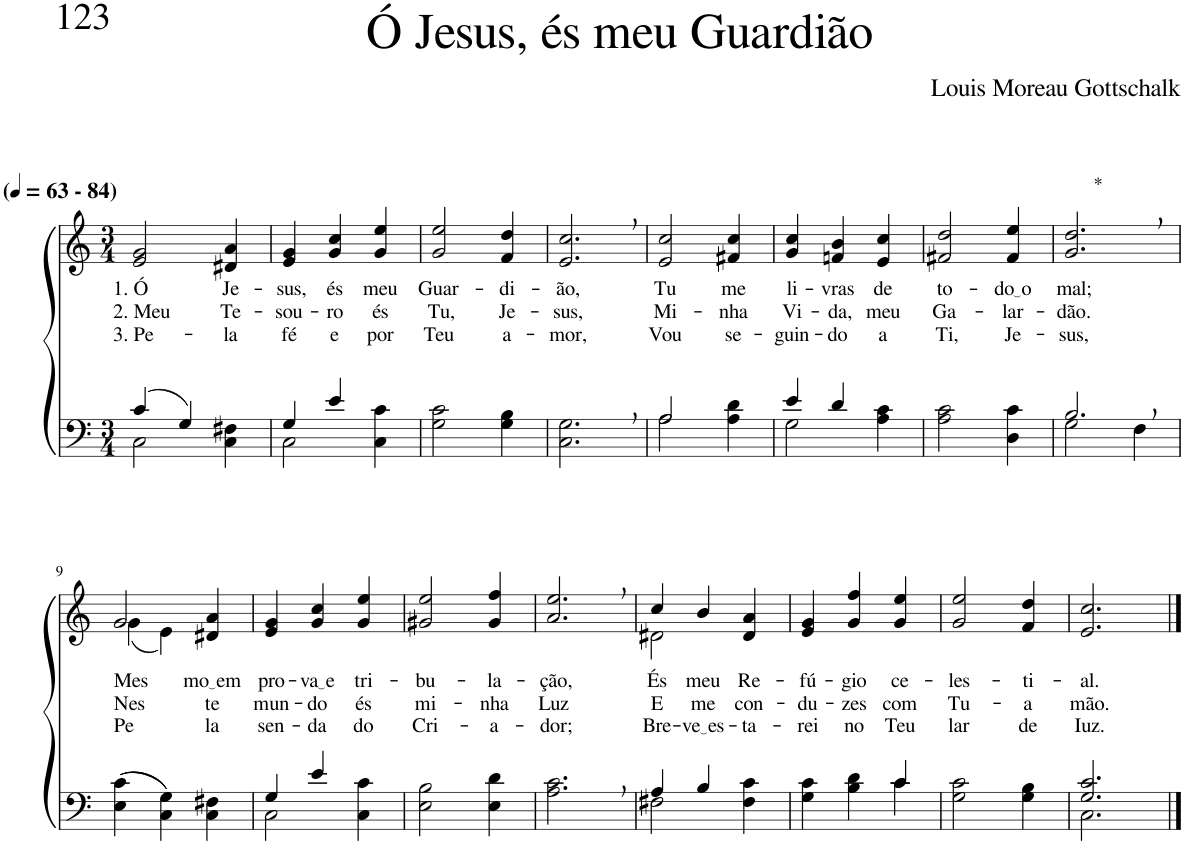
**kern	**kern	**text	**text	**text
*part2	*part1	*part1	*part1	*part1
*staff2	*staff1	*staff1	*staff1	*staff1
*I"Parte III e IV	*I"Parte I e II	*	*	*
*clefF4	*clefG2	*	*	*
*Trd1c2	*Trd1c2	*	*	*
*k[]	*k[]	*	*	*
*M3/4	*M3/4	*	*	*
*MM63	*MM63	*	*	*
=1	=1	=1	=1	=1
*^	*	*	*	*
!	!	!LO:TX:a:B:t=(	!	!	!
!	!	!LO:TX:a:B:t=- 84)	!	!	!
!	!	!	!LO:LY:b	!LO:LY:b	!LO:LY:b
(4c/	2C\	2e/ 2g/	1. Ó	2. Meu	3. Pe-
4G/)	.	.	.	.	.
!	!	!	!LO:LY:b	!LO:LY:b	!LO:LY:b
4ryy	4C\ 4F#X\	4d#X/ 4a/	Je-	Te-	-la
=2	=2	=2	=2	=2	=2
!	!	!	!LO:LY:b	!LO:LY:b	!LO:LY:b
4G/	2C\	4e/ 4g/	-sus,	-sou-	fé
!	!	!	!LO:LY:b	!LO:LY:b	!LO:LY:b
4e/	.	4g/ 4cc/	és	-ro	e
!	!	!	!LO:LY:b	!LO:LY:b	!LO:LY:b
4ryy	4C\ 4c\	4g/ 4ee/	meu	és	por
=3	=3	=3	=3	=3	=3
!	!	!	!LO:LY:b	!LO:LY:b	!LO:LY:b
*v	*v	*	*	*	*
2G\ 2c\	2g/ 2ee/	Guar-	Tu,	Teu
!	!	!LO:LY:b	!LO:LY:b	!LO:LY:b
4G\ 4B\	4f/ 4dd/	-di-	Je-	a-
=4	=4	=4	=4	=4
!	!	!LO:LY:b	!LO:LY:b	!LO:LY:b
2.C\, 2.G\,	2.e/, 2.cc/,	-ão,	-sus,	-mor,
=5	=5	=5	=5	=5
*^	*	*	*	*
!	!	!	!LO:LY:b	!LO:LY:b	!LO:LY:b
2A\	2A/	2e/ 2cc/	Tu	Mi-	Vou
!	!	!	!LO:LY:b	!LO:LY:b	!LO:LY:b
4A\ 4d\	4ryy	4f#X/ 4cc/	me	-nha	se-
=6	=6	=6	=6	=6	=6
!	!	!	!LO:LY:b	!LO:LY:b	!LO:LY:b
4e/	2G\	4g/ 4cc/	li-	Vi-	-guin-
!	!	!	!LO:LY:b	!LO:LY:b	!LO:LY:b
4d/	.	4fn/ 4b/	-vras	-da,	-do
!	!	!	!LO:LY:b	!LO:LY:b	!LO:LY:b
4ryy	4A\ 4c\	4e/ 4cc/	de	meu	a
=7	=7	=7	=7	=7	=7
!	!	!	!LO:LY:b	!LO:LY:b	!LO:LY:b
*v	*v	*	*	*	*
2A\ 2c\	2f#X/ 2dd/	to-	Ga-	Ti,
!	!	!LO:LY:b	!LO:LY:b	!LO:LY:b
4D\ 4c\	4f#/ 4ee/	do o	-lar-	Je-
=8	=8	=8	=8	=8
*^	*	*	*	*
!	!	!LO:TX:a:t=*	!	!	!
!	!	!	!LO:LY:b	!LO:LY:b	!LO:LY:b
2.B,/	2G\	2.g/, 2.dd/,	mal;	-dão.	-sus,
.	4F\	.	.	.	.
!!LO:LB:g=z
=9	=9	=9	=9	=9	=9
*	*	*^	*	*	*
!	!	!	!	!LO:LY:b	!LO:LY:b	!LO:LY:b
*v	*v	*	*	*	*	*
((4E\ 4c\	2g/	(4g\	Mes-	Nes-	Pe-
4C\ 4G\))	.	4e\)	.	.	.
!	!	!	!LO:LY:b	!LO:LY:b	!LO:LY:b
4C\ 4F#X\	4d#X/ 4a/	4ryy	mo em	-te	-la
=10	=10	=10	=10	=10	=10
*^	*	*	*	*	*
!	!	!	!	!LO:LY:b	!LO:LY:b	!LO:LY:b
*	*	*v	*v	*	*	*
4G/	2C\	4e/ 4g/	pro-	mun-	sen-
!	!	!	!LO:LY:b	!LO:LY:b	!LO:LY:b
4e/	.	4g/ 4cc/	va e	-do	-da
!	!	!	!LO:LY:b	!LO:LY:b	!LO:LY:b
4ryy	4C\ 4c\	4g/ 4ee/	tri-	és	do
=11	=11	=11	=11	=11	=11
!	!	!	!LO:LY:b	!LO:LY:b	!LO:LY:b
*v	*v	*	*	*	*
2E\ 2B\	2g#X/ 2ee/	-bu-	mi-	Cri-
!	!	!LO:LY:b	!LO:LY:b	!LO:LY:b
4E\ 4d\	4g#/ 4ff/	-la-	-nha	-a-
=12	=12	=12	=12	=12
!	!	!LO:LY:b	!LO:LY:b	!LO:LY:b
2.A\, 2.c\,	2.a/, 2.ee/,	-ção,	Luz	-dor;
=13	=13	=13	=13	=13
*^	*^	*	*	*
!	!	!	!	!LO:LY:b	!LO:LY:b	!LO:LY:b
4A/	2F#X\	4cc/	2d#X\	És	E	Bre-
!	!	!	!	!LO:LY:b	!LO:LY:b	!LO:LY:b
4B/	.	4b/	.	meu	me	ve es
!	!	!	!	!LO:LY:b	!LO:LY:b	!LO:LY:b
4ryy	4F#\ 4c\	4d#/ 4a/	4ryy	Re-	con-	-ta-
=14	=14	=14	=14	=14	=14	=14
!	!	!	!	!LO:LY:b	!LO:LY:b	!LO:LY:b
*	*	*v	*v	*	*	*
2ryy	4G\ 4c\	4e/ 4g/	-fú-	-du-	-rei
!	!	!	!LO:LY:b	!LO:LY:b	!LO:LY:b
.	4B\ 4d\	4g/ 4ff/	-gio	-zes	no
!	!	!	!LO:LY:b	!LO:LY:b	!LO:LY:b
4c/	4c\	4g/ 4ee/	ce-	com	Teu
=15	=15	=15	=15	=15	=15
!	!	!	!LO:LY:b	!LO:LY:b	!LO:LY:b
*v	*v	*	*	*	*
2G\ 2c\	2g/ 2ee/	-les-	Tu-	lar
!	!	!LO:LY:b	!LO:LY:b	!LO:LY:b
4G\ 4B\	4f/ 4dd/	-ti-	-a	de
=16	=16	=16	=16	=16
*^	*	*	*	*
!	!	!	!LO:LY:b	!LO:LY:b	!LO:LY:b
2.G/ 2.c/	2.C\	2.e/ 2.cc/	-al.	mão.	Iuz.
*v	*v	*	*	*	*
==	==	==	==	==
*-	*-	*-	*-	*-
